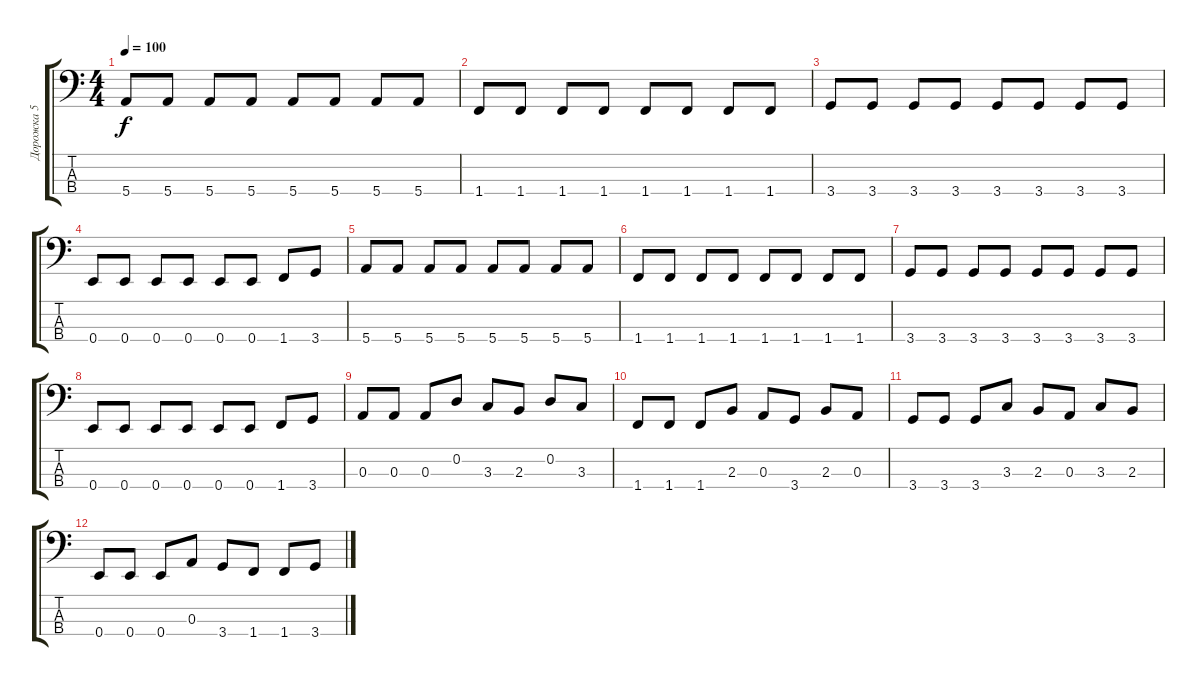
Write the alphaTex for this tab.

\track ("Дорожка 5" "Дорожка 5") {instrument electricbassfinger}
\staff {score tabs}
\tuning (G2 D2 A1 E1) {hide}
\ts (4 4)
\tempo 100
\clef f4
\ks c
5.4.8{dy f} 5.4.8 5.4.8 5.4.8 5.4.8 5.4.8 5.4.8 5.4.8 |
1.4.8 1.4.8 1.4.8 1.4.8 1.4.8 1.4.8 1.4.8 1.4.8 |
3.4.8 3.4.8 3.4.8 3.4.8 3.4.8 3.4.8 3.4.8 3.4.8 |
0.4.8 0.4.8 0.4.8 0.4.8 0.4.8 0.4.8 1.4.8 3.4.8 |
5.4.8 5.4.8 5.4.8 5.4.8 5.4.8 5.4.8 5.4.8 5.4.8 |
1.4.8 1.4.8 1.4.8 1.4.8 1.4.8 1.4.8 1.4.8 1.4.8 |
3.4.8 3.4.8 3.4.8 3.4.8 3.4.8 3.4.8 3.4.8 3.4.8 |
0.4.8 0.4.8 0.4.8 0.4.8 0.4.8 0.4.8 1.4.8 3.4.8 |
0.3.8 0.3.8 0.3.8 0.2.8 3.3.8 2.3.8 0.2.8 3.3.8 |
1.4.8 1.4.8 1.4.8 2.3.8 0.3.8 3.4.8 2.3.8 0.3.8 |
3.4.8 3.4.8 3.4.8 3.3.8 2.3.8 0.3.8 3.3.8 2.3.8 |
0.4.8 0.4.8 0.4.8 0.3.8 3.4.8 1.4.8 1.4.8 3.4.8
